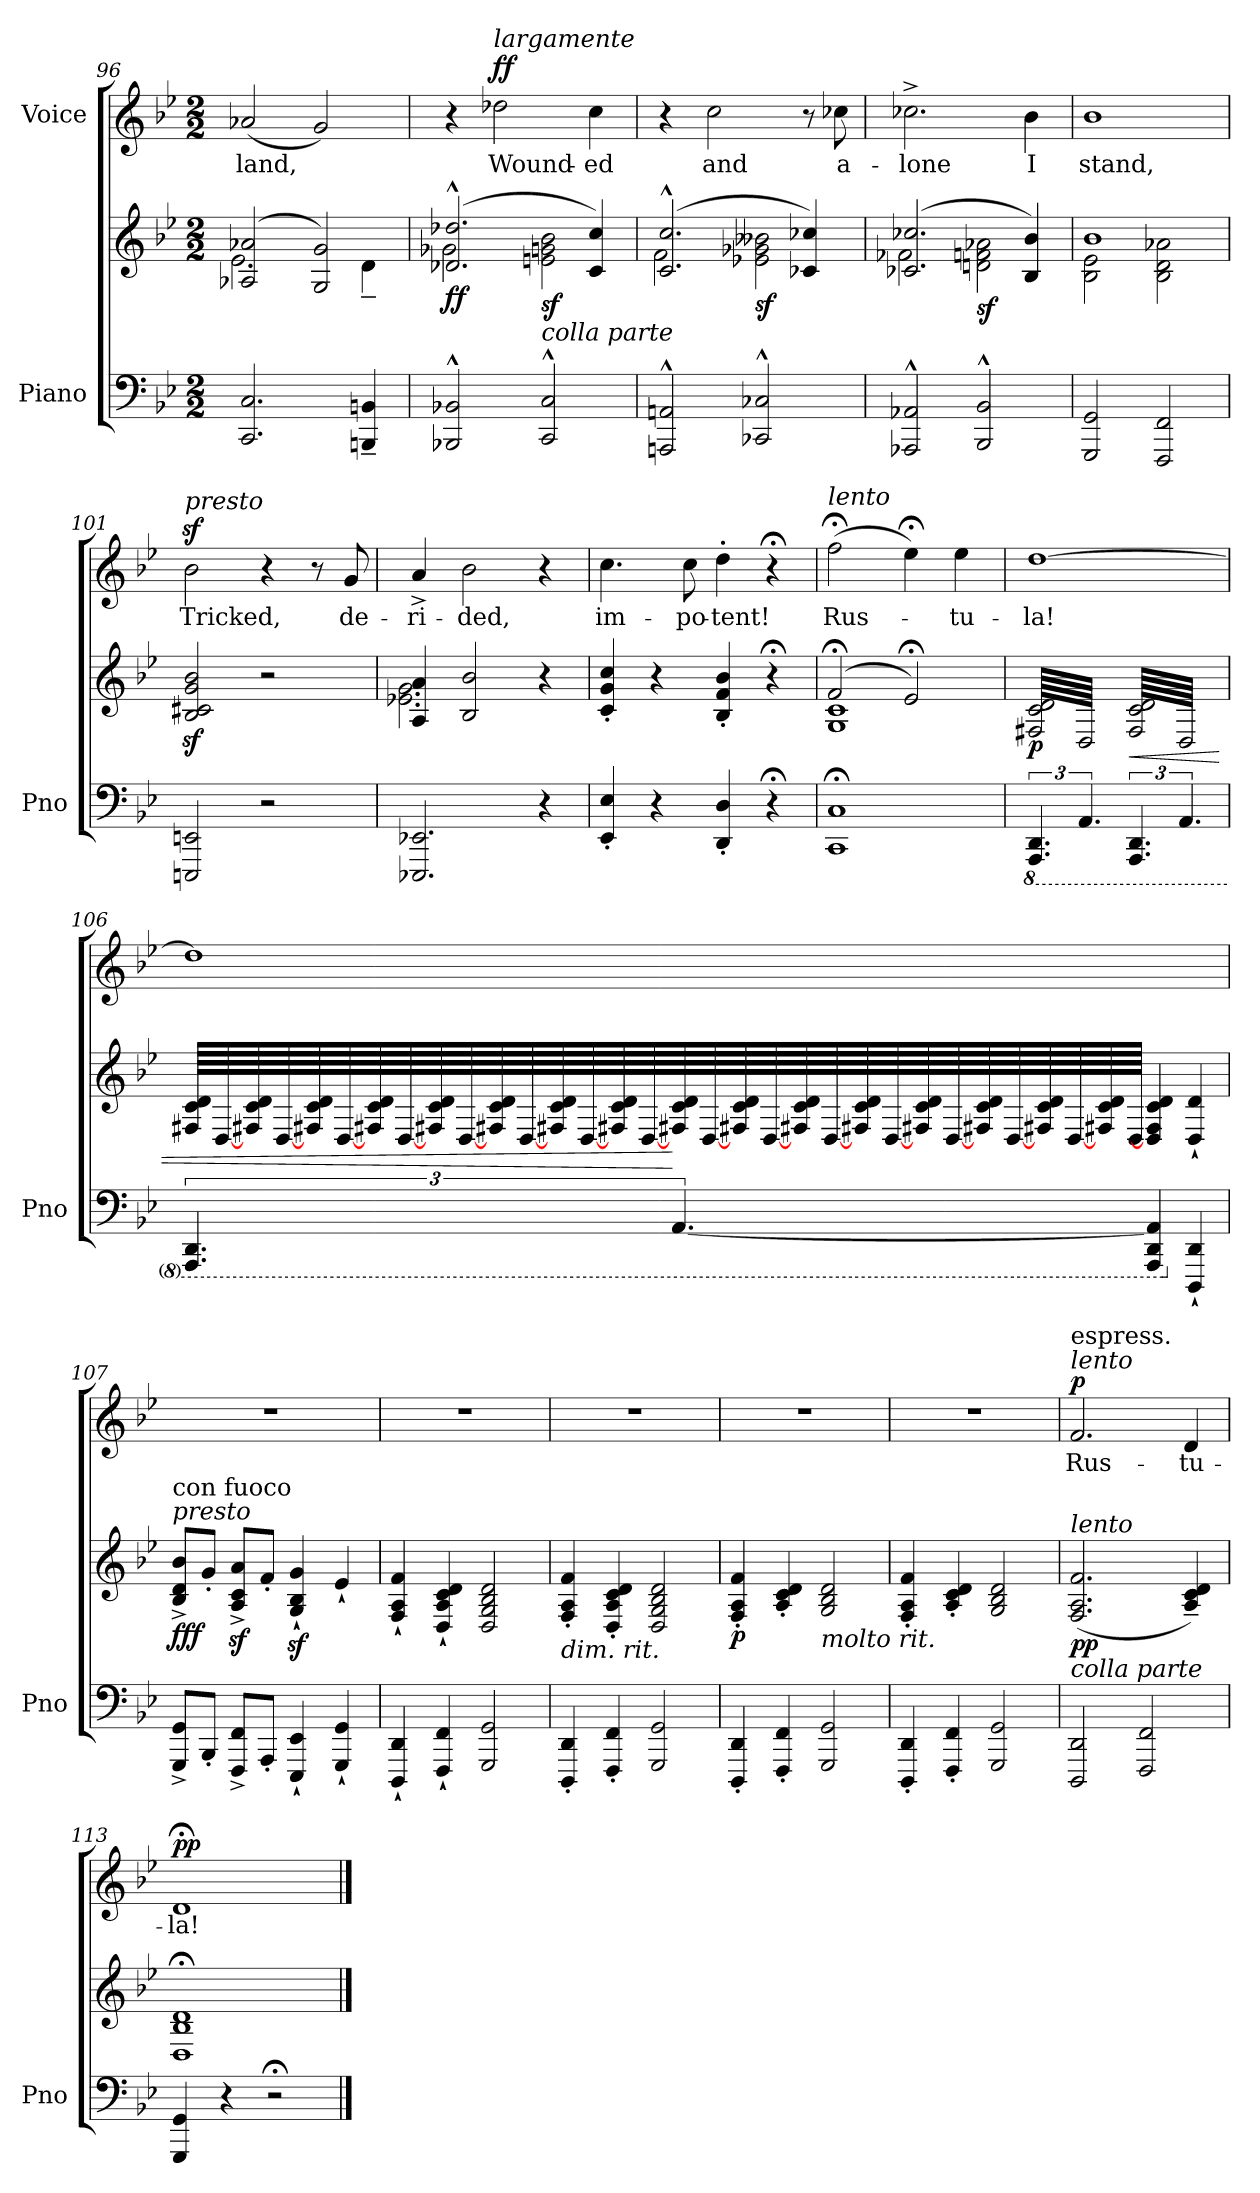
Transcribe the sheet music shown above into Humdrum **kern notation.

**kern	**kern	**dynam	**kern	**text	**dynam
*part2	*part2	*part2	*part1	*part1	*part1
*staff3	*staff2	*staff2/3	*staff1	*staff1	*staff1
*I"Piano	*	*	*I"Voice	*	*
*I'Pno	*	*	*	*	*
*clefF4	*clefG2	*	*clefG2	*	*
*k[b-e-]	*k[b-e-]	*	*k[b-e-]	*	*
*M2/2	*M2/2	*	*M2/2	*	*
=96	=96	=96	=96	=96	=96
*	*^	*	*	*	*
!	!	!	!	!	!LO:LY:b	!
2.CC/ 2.C/	(>2A-X/ 2a-X/	2.e-\	.	(<2a-X/	land,	.
.	2G/ 2g/)	.	.	2g/)	.	.
4BBBn/~ 4BBn/~	.	4d~\	.	.	.	.
=97	=97	=97	=97	=97	=97	=97
!	!	!	!LO:DY:b	!	!	!
2BBB-X/^^ 2BB-X/^^	(>2.d-X/^^ 2.dd-X/^^	2g-X\	ff	4r	.	.
*	*	*	*	*MM140	*	*
!	!	!	!	!LO:TX:a:i:t=largamente	!	!
!	!	!	!	!	!LO:LY:b	!LO:DY:a
.	.	.	.	2dd-X\	Wound-	ff
!	!	!LO:TX:b:i:t=colla parte	!	!	!	!
!	!	!	!LO:DY:b	!	!	!
2CC/^^ 2C/^^	.	2en\ 2gn\ 2b-\	sf	.	.	.
!	!	!	!	!	!LO:LY:b	!
.	4c/ 4cc/)	.	.	4cc\	-ed	.
!!LO:PB:g=z
=98	=98	=98	=98	=98	=98	=98
2AAAn/^^ 2AAn/^^	(>2.c/^^ 2.cc/^^	2f\	.	4r	.	.
!	!	!	!	!	!LO:LY:b	!
.	.	.	.	2cc\	and	.
!	!	!	!LO:DY:b	!	!	!
2CC-X/^^ 2C-X/^^	.	2e-X\ 2g-X\ 2b--X\	sf	.	.	.
.	4c-X/ 4cc-X/)	.	.	8r	.	.
!	!	!	!	!	!LO:LY:b	!
.	.	.	.	8cc-X\	a-	.
=99	=99	=99	=99	=99	=99	=99
!	!	!	!	!	!LO:LY:b	!
2AAA-X/^^ 2AA-X/^^	(>2.c-X/ 2.cc-X/	2f-X\	.	2.cc-X^\	-lone	.
!	!	!	!LO:DY:b	!	!	!
2BBB-/^^ 2BB-/^^	.	2dn\ 2fn\ 2a-X\	sf	.	.	.
!	!	!	!	!	!LO:LY:b	!
.	4B-/ 4b-/)	.	.	4b-\	I	.
=100	=100	=100	=100	=100	=100	=100
!	!	!	!	!	!LO:LY:b	!
2GGG/ 2GG/	1b-	2B-\ 2e-\	.	1b-	stand,	.
2FFF/ 2FF/	.	2B-\ 2d\ 2a-X\	.	.	.	.
*	*v	*v	*	*	*	*
=101	=101	=101	=101	=101	=101
*	*	*	*MM150	*	*
*	*^	*	*	*	*
!	!	!	!	!LO:TX:a:i:t=presto	!	!
!	!LO:TX:b:i:t=presto	!	!	!	!	!
!	!	!	!	!	!LO:LY:b	!
*	*v	*v	*	*	*	*
2EEEn/ 2EEn/	2B-/z< 2c#X/z< 2g/z< 2b-/z<	.	2b-z>\	Tricked,	.
2r	2r	.	4r	.	.
.	.	.	8r	.	.
!	!	!	!	!LO:LY:b	!
.	.	.	8g/	de-	.
=102	=102	=102	=102	=102	=102
*	*^	*	*	*	*
!	!	!	!	!	!LO:LY:b	!
2.EEE-X/ 2.EE-X/	4A/ 4a/	2.e-X\ 2.g\	.	4a^/	-ri-	.
!	!	!	!	!	!LO:LY:b	!
.	2B-/ 2b-/	.	.	2b-\	-ded,	.
4r	4r	4ryy	.	4r	.	.
!!LO:LB:g=z
=103	=103	=103	=103	=103	=103	=103
!	!	!	!	!	!LO:LY:b	!
*	*v	*v	*	*	*	*
4EE-/' 4E-/'	4c/' 4g/' 4cc/'	.	4.cc\	im-	.
4r	4r	.	.	.	.
!	!	!	!	!LO:LY:b	!
.	.	.	8cc\	-po-	.
!	!	!	!	!LO:LY:b	!
4DD/' 4D/'	4B-/' 4f/' 4b-/'	.	4dd'\	-tent!	.
4r;<	4r;<	.	4r;<	.	.
=104	=104	=104	=104	=104	=104
*	*	*	*MM130	*	*
*	*^	*	*	*	*
!	!	!	!	!LO:TX:a:i:t=lento	!	!
!	!	!	!	!	!LO:LY:b	!
1CC;< 1C;<	(>2f;</	1G 1c	.	(>2ff;<\	Rus-	.
.	2e-;</)	.	.	4ee-;<\)	.	.
!	!	!	!	!	!LO:LY:b	!
.	.	.	.	4ee-\	-tu-	.
*	*v	*v	*	*	*	*
=105	=105	=105	=105	=105	=105
*8ba	*	*	*	*	*
*	*	*	*MM144	*	*
!	!LO:TX:b:B:t=a tempo	!	!	!	!
!	!	!LO:DY:b	!	!LO:LY:b	!
*	*tremolo	*	*	*	*
6.AAAA/ 6.DDD/	64F#X/ 64c/ 64d/LLLL	p	[1dd	-la!	.
.	64D/	.	.	.	.
.	64F#X/ 64c/ 64d/	.	.	.	.
.	64D/	.	.	.	.
.	64F#X/ 64c/ 64d/	.	.	.	.
.	64D/	.	.	.	.
.	64F#X/ 64c/ 64d/	.	.	.	.
.	64D/	.	.	.	.
.	64F#X/ 64c/ 64d/	.	.	.	.
.	64D/	.	.	.	.
.	64F#X/ 64c/ 64d/	.	.	.	.
.	64D/	.	.	.	.
.	64F#X/ 64c/ 64d/	.	.	.	.
.	64D/	.	.	.	.
.	64F#X/ 64c/ 64d/	.	.	.	.
.	64D/	.	.	.	.
6.AAA/	64F#X/ 64c/ 64d/	.	.	.	.
.	64D/	.	.	.	.
.	64F#X/ 64c/ 64d/	.	.	.	.
.	64D/	.	.	.	.
.	64F#X/ 64c/ 64d/	.	.	.	.
.	64D/	.	.	.	.
.	64F#X/ 64c/ 64d/	.	.	.	.
.	64D/	.	.	.	.
.	64F#X/ 64c/ 64d/	.	.	.	.
.	64D/	.	.	.	.
.	64F#X/ 64c/ 64d/	.	.	.	.
.	64D/	.	.	.	.
.	64F#X/ 64c/ 64d/	.	.	.	.
.	64D/	.	.	.	.
.	64F#X/ 64c/ 64d/	.	.	.	.
.	64D/JJJJ	.	.	.	.
!	!	!LO:HP:b	!	!	!
6.AAAA/ 6.DDD/	64F#/ 64c/ 64d/LLLL	<	.	.	.
.	64D/	.	.	.	.
.	64F#/ 64c/ 64d/	.	.	.	.
.	64D/	.	.	.	.
.	64F#/ 64c/ 64d/	.	.	.	.
.	64D/	.	.	.	.
.	64F#/ 64c/ 64d/	.	.	.	.
.	64D/	.	.	.	.
.	64F#/ 64c/ 64d/	.	.	.	.
.	64D/	.	.	.	.
.	64F#/ 64c/ 64d/	.	.	.	.
.	64D/	.	.	.	.
.	64F#/ 64c/ 64d/	.	.	.	.
.	64D/	.	.	.	.
.	64F#/ 64c/ 64d/	.	.	.	.
.	64D/	.	.	.	.
6.AAA/	64F#/ 64c/ 64d/	.	.	.	.
.	64D/	.	.	.	.
.	64F#/ 64c/ 64d/	.	.	.	.
.	64D/	.	.	.	.
.	64F#/ 64c/ 64d/	.	.	.	.
.	64D/	.	.	.	.
.	64F#/ 64c/ 64d/	.	.	.	.
.	64D/	.	.	.	.
.	64F#/ 64c/ 64d/	.	.	.	.
.	64D/	.	.	.	.
.	64F#/ 64c/ 64d/	.	.	.	.
.	64D/	.	.	.	.
.	64F#/ 64c/ 64d/	.	.	.	.
.	64D/	.	.	.	.
.	64F#/ 64c/ 64d/	.	.	.	.
.	64D/JJJJ	.	.	.	.
=106	=106	=106	=106	=106	=106
6.AAAA/ 6.DDD/	64F#X/ 64c/ 64d/LLLL	.	1dd]	.	.
.	[64D/	.	.	.	.
.	64F#X/ 64c/ 64d/	.	.	.	.
.	[64D/	.	.	.	.
.	64F#X/ 64c/ 64d/	.	.	.	.
.	[64D/	.	.	.	.
.	64F#X/ 64c/ 64d/	.	.	.	.
.	[64D/	.	.	.	.
.	64F#X/ 64c/ 64d/	.	.	.	.
.	[64D/	.	.	.	.
.	64F#X/ 64c/ 64d/	.	.	.	.
.	[64D/	.	.	.	.
.	64F#X/ 64c/ 64d/	.	.	.	.
.	[64D/	.	.	.	.
.	64F#X/ 64c/ 64d/	.	.	.	.
.	[64D/	.	.	.	.
[6.AAA/	64F#X/ 64c/ 64d/	[	.	.	.
.	[64D/	.	.	.	.
.	64F#X/ 64c/ 64d/	.	.	.	.
.	[64D/	.	.	.	.
.	64F#X/ 64c/ 64d/	.	.	.	.
.	[64D/	.	.	.	.
.	64F#X/ 64c/ 64d/	.	.	.	.
.	[64D/	.	.	.	.
.	64F#X/ 64c/ 64d/	.	.	.	.
.	[64D/	.	.	.	.
.	64F#X/ 64c/ 64d/	.	.	.	.
.	[64D/	.	.	.	.
.	64F#X/ 64c/ 64d/	.	.	.	.
.	[64D/	.	.	.	.
.	64F#X/ 64c/ 64d/	.	.	.	.
.	64D/JJJJ	.	.	.	.
*	*Xtremolo	*	*	*	*
4AAAA/ 4DDD/ 4AAA/]	4D/] 4F#/ 4c/ 4d/	.	.	.	.
.	.	.	.	.	.
.	.	.	.	.	.
.	.	.	.	.	.
.	.	.	.	.	.
.	.	.	.	.	.
.	.	.	.	.	.
.	.	.	.	.	.
.	.	.	.	.	.
.	.	.	.	.	.
.	.	.	.	.	.
.	.	.	.	.	.
.	.	.	.	.	.
.	.	.	.	.	.
.	.	.	.	.	.
.	.	.	.	.	.
*X8ba	*	*	*	*	*
4DDD/` 4DD/`	4D/` 4d/`	.	.	.	.
=107	=107	=107	=107	=107	=107
*	*	*	*MM150	*	*
!	!LO:TX:a:i:t=presto	!	!	!	!
!	!LO:TX:a:t=con fuoco	!	!	!	!
!	!	!LO:DY:b	!	!	!
8GGG/^ 8GG/^L	8B-/^ 8d/^ 8b-/^L	fff	1r	.	.
8BBB-'/J	8g'/J	.	.	.	.
8FFF/^ 8FF/^L	8A/z<^ 8c/z<^ 8a/z<^L	.	.	.	.
8AAA'/J	8f'/J	.	.	.	.
4EEE-/` 4EE-/`	4G/z<` 4B-/z<` 4g/z<`	.	.	.	.
4GGG/` 4GG/`	4e-`/	.	.	.	.
!!LO:LB:g=z
=108	=108	=108	=108	=108	=108
4DDD/` 4DD/`	4F/` 4A/` 4f/`	.	1r	.	.
4FFF/` 4FF/`	4D/` 4A/` 4c/` 4d/`	.	.	.	.
2GGG/ 2GG/	2D/ 2G/ 2B-/ 2d/	.	.	.	.
=109	=109	=109	=109	=109	=109
!	!LO:TX:b:i:t=dim.        rit.	!	!	!	!
*	*	*	*^	*	*
4DDD/' 4DD/'	4F/' 4A/' 4f/'	.	1r	2ryy	.	.
4FFF/' 4FF/'	4D/' 4A/' 4c/' 4d/'	.	.	.	.	.
*	*	*	*MM140	*	*	*
2GGG/ 2GG/	2D/ 2G/ 2B-/ 2d/	.	.	2ryy	.	.
=110	=110	=110	=110	=110	=110	=110
!	!	!LO:DY:b	!	!	!	!
*	*	*	*v	*v	*	*
4DDD/' 4DD/'	4F/' 4A/' 4f/'	p	1r	.	.
4FFF/' 4FF/'	4A/' 4c/' 4d/'	.	.	.	.
!	!LO:TX:b:i:t=molto   rit.	!	!	!	!
2GGG/ 2GG/	2G/ 2B-/ 2d/	.	.	.	.
=111	=111	=111	=111	=111	=111
*	*	*	*MM120	*	*
4DDD/' 4DD/'	4F/' 4A/' 4f/'	.	1r	.	.
4FFF/' 4FF/'	4A/' 4c/' 4d/'	.	.	.	.
2GGG/ 2GG/	2G/ 2B-/ 2d/	.	.	.	.
=112	=112	=112	=112	=112	=112
*	*	*	*MM100	*	*
!	!	!	!LO:TX:a:i:t=lento	!	!
!	!	!	!LO:TX:a:t=espress.	!	!
!	!LO:TX:a:i:t=lento	!	!	!	!
!	!LO:TX:b:i:t=colla parte	!	!	!	!
!	!	!LO:DY:b	!	!LO:LY:b	!LO:DY:a
2DDD/ 2DD/	(>2.F/ 2.A/ 2.f/	pp	2.f/	Rus-	p
2FFF/ 2FF/	.	.	.	.	.
!	!	!	!	!LO:LY:b	!
.	4A/~ 4c/~ 4d/~)	.	4d/	-tu-	.
=113	=113	=113	=113	=113	=113
!	!	!	!	!LO:LY:b	!LO:DY:a
4GGG/ 4GG/	1D;< 1B-;< 1d;<	.	1d;<	-la!	pp
4r	.	.	.	.	.
2r;<	.	.	.	.	.
==	==	==	==	==	==
*-	*-	*-	*-	*-	*-
